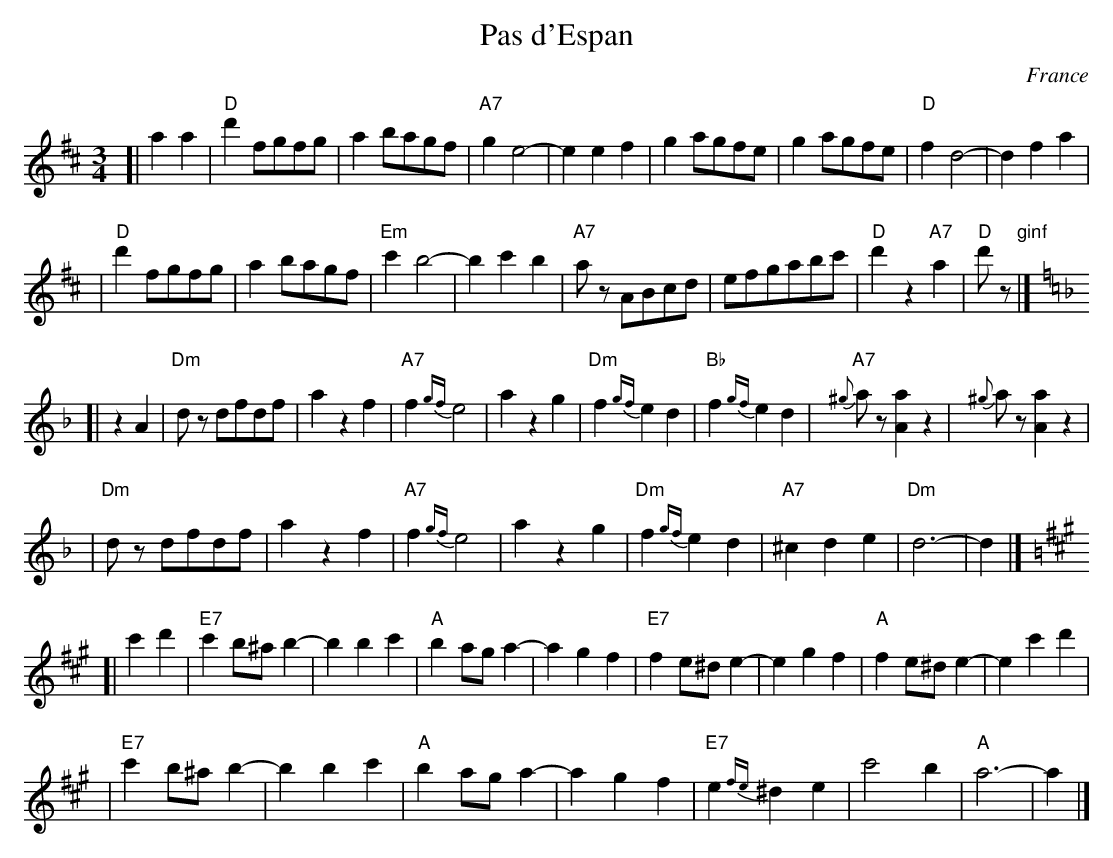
X:1
T: Pas d'Espan
O: France
M: 3/4
L: 1/8
K: D
V: 1
[| a2 a2 \
| "D"d'2fgfg | a2bagf | "A7"g2e4- | e2e2f2 \
| g2agfe | g2agfe | "D"f2d4- | d2f2a2 |
| "D"d'2fgfg | a2bagf | "Em"c'2b4- | b2c'2b2 \
| "A7"az ABcd | efgabc' | "D"d'2z2"A7"a2 | "D"d'z "ginf" |] [K:Dm]
[| z2A2\
| "Dm"dz dfdf | a2z2f2 | "A7"f2{gf}e4 | a2z2g2 \
| "Dm"f2{gf}e2d2 | "Bb"f2{gf}e2d2 | "A7"{^g}az [a2A2]z2 | {^g}az [a2A2] z2 |
| "Dm"dz dfdf | a2z2f2 | "A7"f2{gf}e4 | a2z2g2 \
| "Dm"f2{gf}e2d2 | "A7"^c2d2e2 | "Dm"d6- | d2 |] [K:A]
[| c'2d'2\
| "E7"c'2b^ab2- | b2b2c'2 | "A"b2aga2- | a2g2f2 \
| "E7"f2e^de2- | e2g2f2 | "A"f2e^de2- | e2c'2d'2 |
| "E7"c'2b^ab2- | b2b2c'2 | "A"b2aga2- | a2g2f2 \
| "E7"e2{fe}^d2e2 | c'4b2 | "A"a6- | a2 |]
